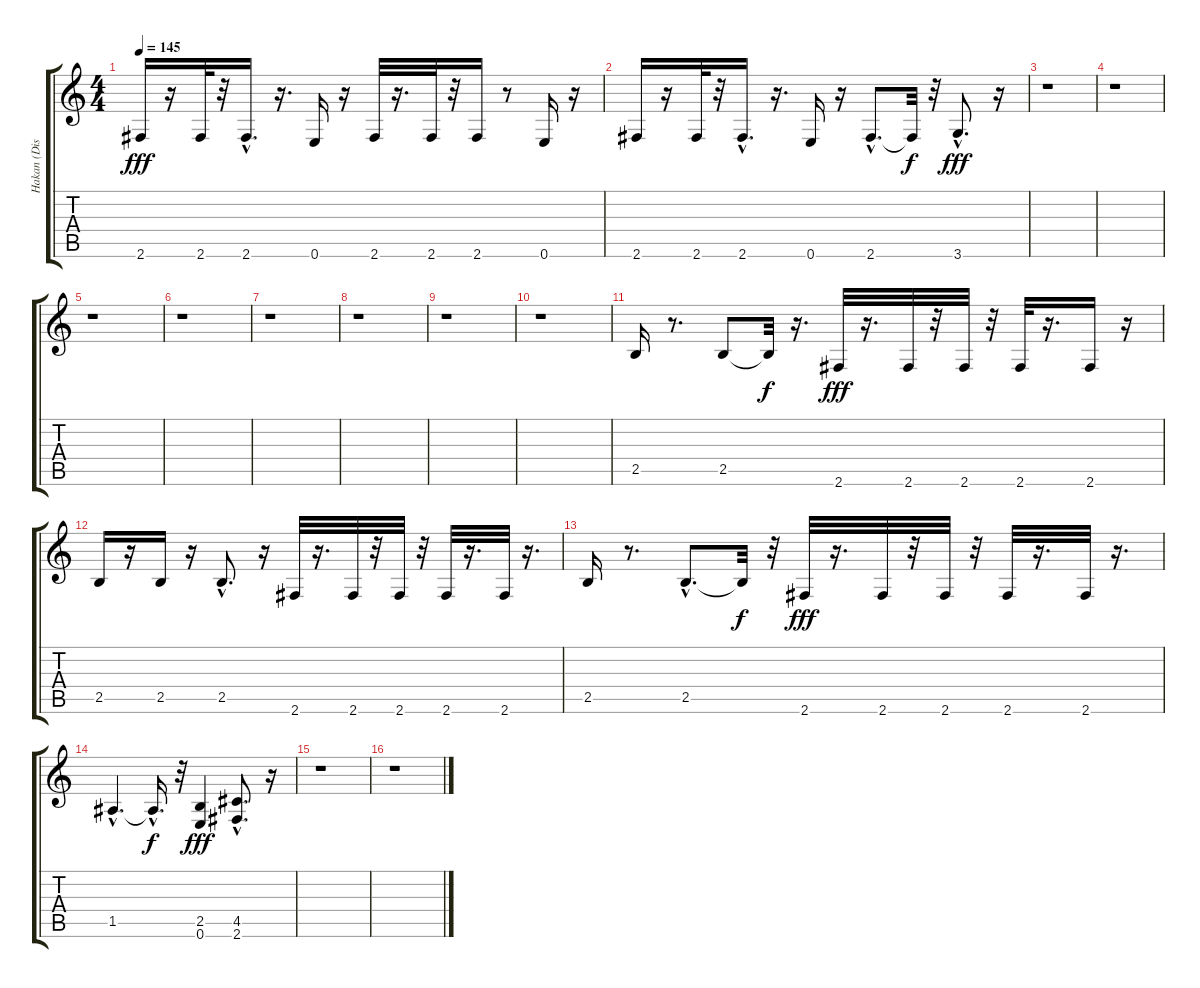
\track ("Hakan (Distortion gitar)" "Hakan (Dis") {instrument distortionguitar}
\staff {score tabs}
\tuning (E4 B3 G3 D3 A2 E2) {hide}
\ts (4 4)
\tempo 145
\clef g2
\ks c
2.6.16{dy fff} r.16 2.6.32 r.32 2.6{hac}.16{d} r.16{d} 0.6.16 r.16 2.6.32 r.16{d} 2.6.32 r.32 2.6.16 r.8 0.6.16 r.16 |
2.6.16 r.16 2.6.32 r.32 2.6{hac}.16{d} r.16{d} 0.6.16 r.16 2.6{hac}.8{d} 2.6{t}.32{dy f} r.32 3.6{hac}.8{d dy fff} r.16 |
r.1 |
r.1 |
r.1 |
r.1 |
r.1 |
r.1 |
r.1 |
r.1 |
2.5.16 r.8{d} 2.5.8 2.5{t}.32{dy f} r.16{d} 2.6.32{dy fff} r.16{d} 2.6.32 r.32 2.6.32 r.32 2.6.32 r.16{d} 2.6.16 r.16 |
2.5.16 r.16 2.5.16 r.16 2.5{hac}.8{d} r.16 2.6.32 r.16{d} 2.6.32 r.32 2.6.32 r.32 2.6.32 r.16{d} 2.6.32 r.16{d} |
2.5.16 r.8{d} 2.5{hac}.8{d} 2.5{t}.32{dy f} r.32 2.6.32{dy fff} r.16{d} 2.6.32 r.32 2.6.32 r.32 2.6.32 r.16{d} 2.6.32 r.16{d} |
1.5{hac}.4{d} 1.5{hac t}.16{d dy f} r.32 (2.5 0.6).4{dy fff} (4.5{hac} 2.6).8{d} r.16 |
r.1 |
r.1
